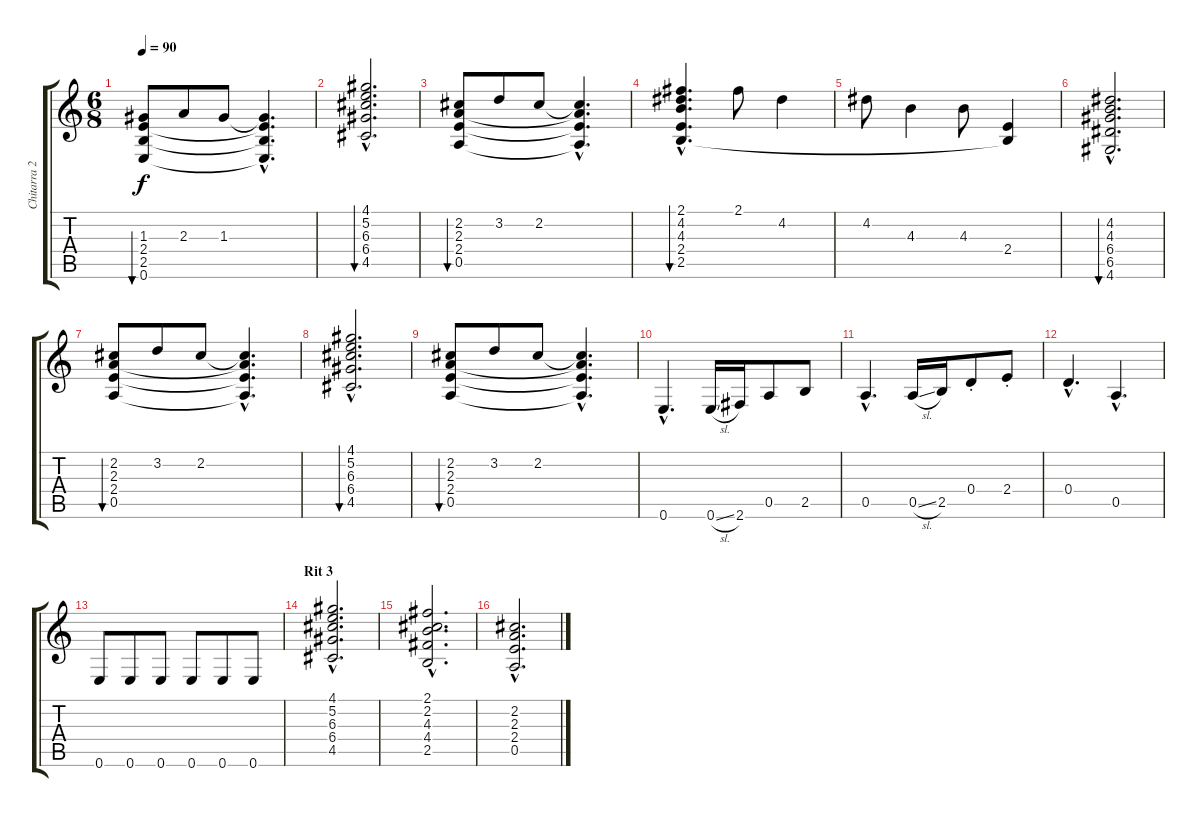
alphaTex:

\track ("Chitarra 2" "Chitarra 2") {instrument electricguitarclean}
\staff {score tabs}
\tuning (E4 B3 G3 D3 A2 E2) {hide}
\ts (6 8)
\tempo 90
\clef g2
\ks c
(1.3 2.4 2.5 0.6).8{bu 120 dy f} 2.3.8 1.3.8 (1.3{hac t} 2.4{hac t} 2.5{hac t} 0.6{hac t}).4{d} |
(4.1{hac} 5.2{hac} 6.3{hac} 6.4{hac} 4.5{hac}).2{d bu 120} |
(2.2 2.3 2.4 0.5).8{bu 120} 3.2.8 2.2.8 (2.2{hac t} 2.3{hac t} 2.4{hac t} 0.5{hac t}).4{d} |
(2.1{hac} 4.2{hac} 4.3{hac} 2.4{hac} 2.5{hac}).4{d bu 120} 2.1.8 4.2.4 |
4.2.8 4.3.4 4.3.8 (2.4 2.5{t}).4 |
(4.2{hac} 4.3{hac} 6.4{hac} 6.5{hac} 4.6{hac}).2{d bu 120} |
(2.2 2.3 2.4 0.5).8{bu 120} 3.2.8 2.2.8 (2.2{hac t} 2.3{hac t} 2.4{hac t} 0.5{hac t}).4{d} |
(4.1{hac} 5.2{hac} 6.3{hac} 6.4{hac} 4.5{hac}).2{d bu 120} |
(2.2 2.3 2.4 0.5).8{bu 120} 3.2.8 2.2.8 (2.2{hac t} 2.3{hac t} 2.4{hac t} 0.5{hac t}).4{d} |
0.6{hac}.4{d} 0.6{sl}.16 2.6.16 0.5.8 2.5.8 |
0.5{hac}.4{d} 0.5{sl}.16 2.5.16 0.4{st}.8 2.4{st}.8 |
0.4{hac}.4{d} 0.5{hac}.4{d} |
0.6.8 0.6.8 0.6.8 0.6.8 0.6.8 0.6.8 |
\section ("" "Rit 3")
(4.1{hac} 5.2{hac} 6.3{hac} 6.4{hac} 4.5{hac}).2{d} |
(2.1{hac} 2.2{hac} 4.3{hac} 4.4{hac} 2.5{hac}).2{d} |
(2.2{hac} 2.3{hac} 2.4{hac} 0.5{hac}).2{d}
